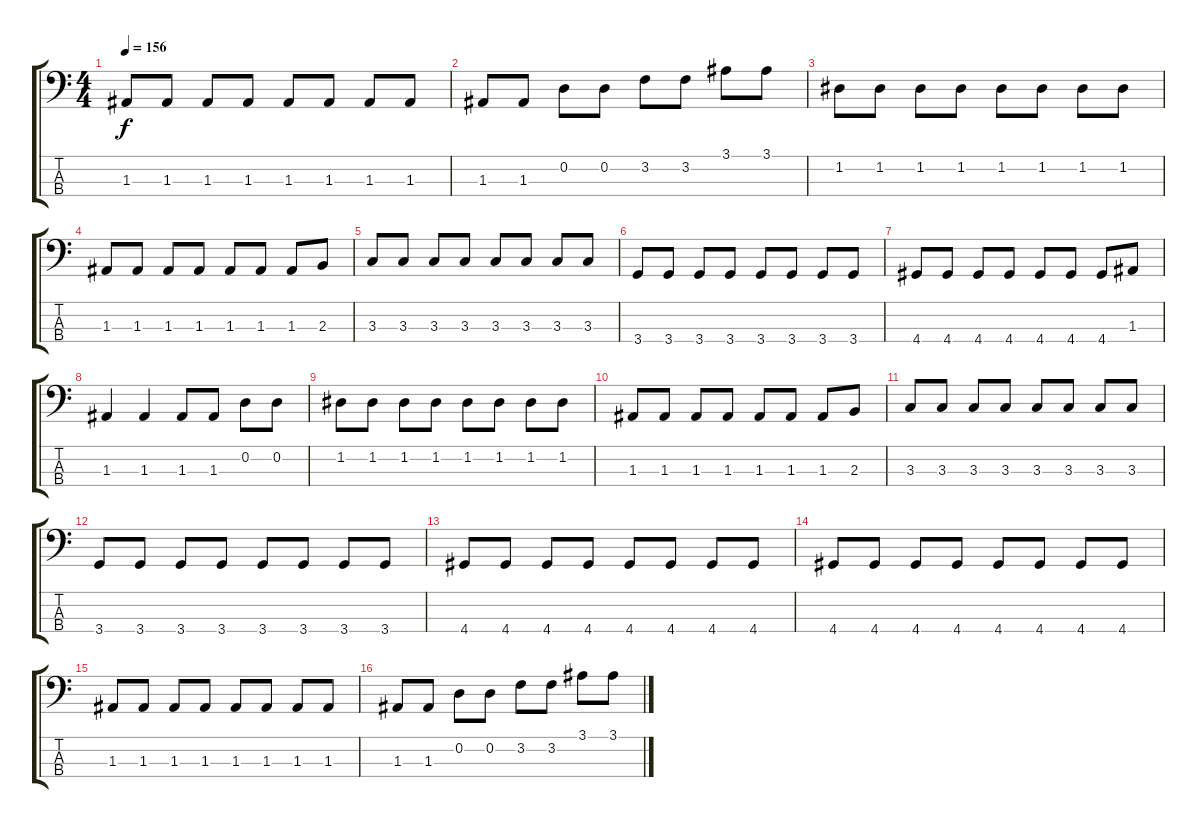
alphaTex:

\track "" {instrument electricbasspick}
\staff {score tabs}
\tuning (G2 D2 A1 E1) {hide}
\ts (4 4)
\tempo 156
\clef f4
\ks c
1.3.8{dy f} 1.3.8 1.3.8 1.3.8 1.3.8 1.3.8 1.3.8 1.3.8 |
1.3.8 1.3.8 0.2.8 0.2.8 3.2.8 3.2.8 3.1.8 3.1.8 |
1.2.8 1.2.8 1.2.8 1.2.8 1.2.8 1.2.8 1.2.8 1.2.8 |
1.3.8 1.3.8 1.3.8 1.3.8 1.3.8 1.3.8 1.3.8 2.3.8 |
3.3.8 3.3.8 3.3.8 3.3.8 3.3.8 3.3.8 3.3.8 3.3.8 |
3.4.8 3.4.8 3.4.8 3.4.8 3.4.8 3.4.8 3.4.8 3.4.8 |
4.4.8 4.4.8 4.4.8 4.4.8 4.4.8 4.4.8 4.4.8 1.3.8 |
1.3.4 1.3.4 1.3.8 1.3.8 0.2.8 0.2.8 |
1.2.8 1.2.8 1.2.8 1.2.8 1.2.8 1.2.8 1.2.8 1.2.8 |
1.3.8 1.3.8 1.3.8 1.3.8 1.3.8 1.3.8 1.3.8 2.3.8 |
3.3.8 3.3.8 3.3.8 3.3.8 3.3.8 3.3.8 3.3.8 3.3.8 |
3.4.8 3.4.8 3.4.8 3.4.8 3.4.8 3.4.8 3.4.8 3.4.8 |
4.4.8 4.4.8 4.4.8 4.4.8 4.4.8 4.4.8 4.4.8 4.4.8 |
4.4.8 4.4.8 4.4.8 4.4.8 4.4.8 4.4.8 4.4.8 4.4.8 |
1.3.8 1.3.8 1.3.8 1.3.8 1.3.8 1.3.8 1.3.8 1.3.8 |
1.3.8 1.3.8 0.2.8 0.2.8 3.2.8 3.2.8 3.1.8 3.1.8
